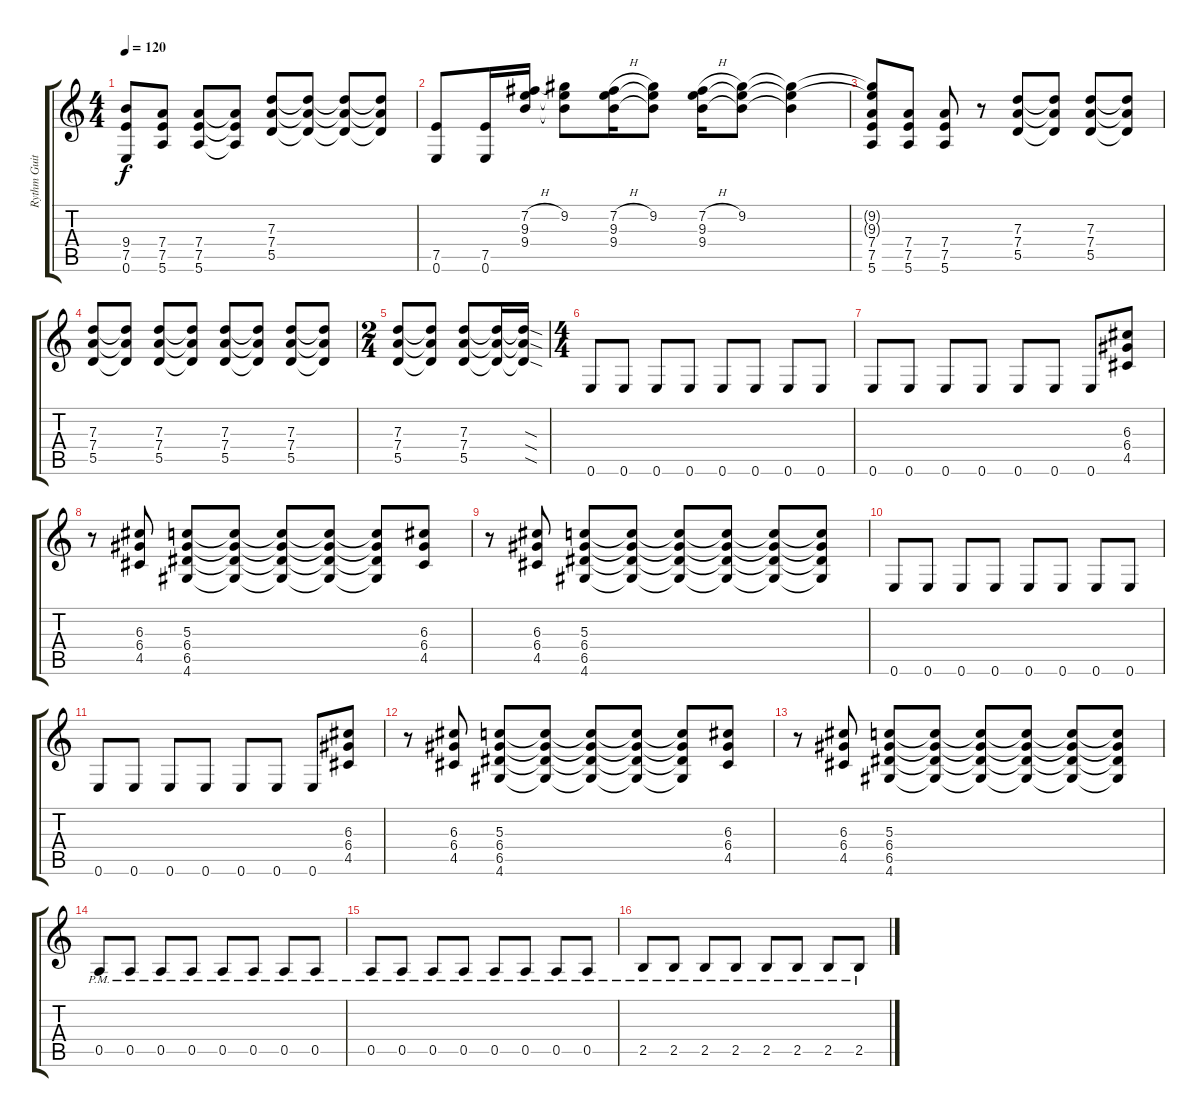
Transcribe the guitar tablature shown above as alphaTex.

\track ("Rythm Guitar" "Rythm Guit") {instrument overdrivenguitar}
\staff {score tabs}
\tuning (E4 B3 G3 D3 A2 E2) {hide}
\ts (4 4)
\tempo 120
\clef g2
\ks c
(9.4{t} 7.5{t} 0.6{t}).8{dy f} (7.4 7.5 5.6).8 (7.4 7.5 5.6).8 (7.4{t} 7.5{t} 5.6{t}).8 (7.3 7.4 5.5).8 (7.3{t} 7.4{t} 5.5{t}).8 (7.3{t} 7.4{t} 5.5{t}).8 (7.3{t} 7.4{t} 5.5{t}).8 |
(7.5 0.6).8 (7.5 0.6).16 (7.2{h} 9.3 9.4).16 (9.2 9.3{t} 9.4{t}).8 (7.2{h} 9.3 9.4).16 (9.2 9.3{t} 9.4{t}).8 (7.2{h} 9.3 9.4).16 (9.2 9.3{t} 9.4{t}).8 (9.2{t} 9.3{t} 9.4{t}).4 |
(9.2{t} 9.3{t} 7.4 7.5 5.6).8 (7.4 7.5 5.6).8 (7.4 7.5 5.6).8 r.8 (7.3 7.4 5.5).8 (7.3{t} 7.4{t} 5.5{t}).8 (7.3 7.4 5.5).8 (7.3{t} 7.4{t} 5.5{t}).8 |
(7.3 7.4 5.5).8 (7.3{t} 7.4{t} 5.5{t}).8 (7.3 7.4 5.5).8 (7.3{t} 7.4{t} 5.5{t}).8 (7.3 7.4 5.5).8 (7.3{t} 7.4{t} 5.5{t}).8 (7.3 7.4 5.5).8 (7.3{t} 7.4{t} 5.5{t}).8 |
\ts (2 4)
(7.3 7.4 5.5).8 (7.3{t} 7.4{t} 5.5{t}).8 (7.3 7.4 5.5).8 (7.3{t} 7.4{t} 5.5{t}).16 (7.3{sod t} 7.4{sod t} 5.5{sod t}).16 |
\ts (4 4)
0.6.8 0.6.8 0.6.8 0.6.8 0.6.8 0.6.8 0.6.8 0.6.8 |
0.6.8 0.6.8 0.6.8 0.6.8 0.6.8 0.6.8 0.6.8 (6.3 6.4 4.5).8 |
r.8 (6.3 6.4 4.5).8 (5.3 6.4 6.5 4.6).8 (5.3{t} 6.4{t} 6.5{t} 4.6{t}).8 (5.3{t} 6.4{t} 6.5{t} 4.6{t}).8 (5.3{t} 6.4{t} 6.5{t} 4.6{t}).8 (5.3{t} 6.4{t} 6.5{t} 4.6{t}).8 (6.3 6.4 4.5).8 |
r.8 (6.3 6.4 4.5).8 (5.3 6.4 6.5 4.6).8 (5.3{t} 6.4{t} 6.5{t} 4.6{t}).8 (5.3{t} 6.4{t} 6.5{t} 4.6{t}).8 (5.3{t} 6.4{t} 6.5{t} 4.6{t}).8 (5.3{t} 6.4{t} 6.5{t} 4.6{t}).8 (5.3{t} 6.4{t} 6.5{t} 4.6{t}).8 |
0.6.8 0.6.8 0.6.8 0.6.8 0.6.8 0.6.8 0.6.8 0.6.8 |
0.6.8 0.6.8 0.6.8 0.6.8 0.6.8 0.6.8 0.6.8 (6.3 6.4 4.5).8 |
r.8 (6.3 6.4 4.5).8 (5.3 6.4 6.5 4.6).8 (5.3{t} 6.4{t} 6.5{t} 4.6{t}).8 (5.3{t} 6.4{t} 6.5{t} 4.6{t}).8 (5.3{t} 6.4{t} 6.5{t} 4.6{t}).8 (5.3{t} 6.4{t} 6.5{t} 4.6{t}).8 (6.3 6.4 4.5).8 |
r.8 (6.3 6.4 4.5).8 (5.3 6.4 6.5 4.6).8 (5.3{t} 6.4{t} 6.5{t} 4.6{t}).8 (5.3{t} 6.4{t} 6.5{t} 4.6{t}).8 (5.3{t} 6.4{t} 6.5{t} 4.6{t}).8 (5.3{t} 6.4{t} 6.5{t} 4.6{t}).8 (5.3{t} 6.4{t} 6.5{t} 4.6{t}).8 |
0.5{pm}.8 0.5{pm}.8 0.5{pm}.8 0.5{pm}.8 0.5{pm}.8 0.5{pm}.8 0.5{pm}.8 0.5{pm}.8 |
0.5{pm}.8 0.5{pm}.8 0.5{pm}.8 0.5{pm}.8 0.5{pm}.8 0.5{pm}.8 0.5{pm}.8 0.5{pm}.8 |
2.5{pm}.8 2.5{pm}.8 2.5{pm}.8 2.5{pm}.8 2.5{pm}.8 2.5{pm}.8 2.5{pm}.8 2.5{pm}.8
